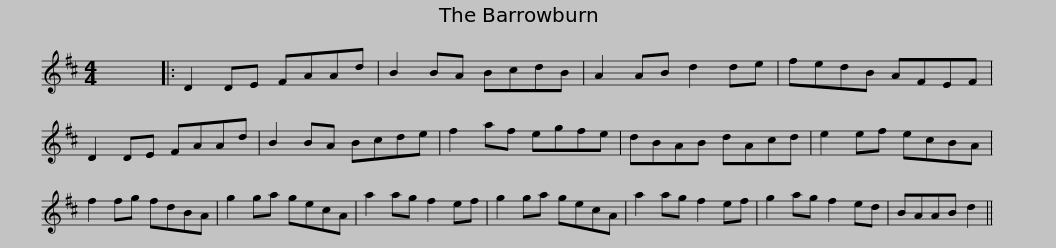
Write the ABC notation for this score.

X:1
L:1/8
M:4/4
I:linebreak $
K:D
V:1 treble
V:1
 x8 |: D2 DE FAAd | B2 BA BcdB | A2 AB d2 de | fedB AFEF |$ %5
 D2 DE FAAd | B2 BA Bcde | f2 af egfe | dBAB dAcd |$ e2 ef ecBA | %10
 f2 fg fdBA | g2 ga gecA | a2 ag f2 ef |$ g2 ga gecA | a2 ag f2 ef | %15
 g2 ag f2 ed | BAAB d2 || %17
